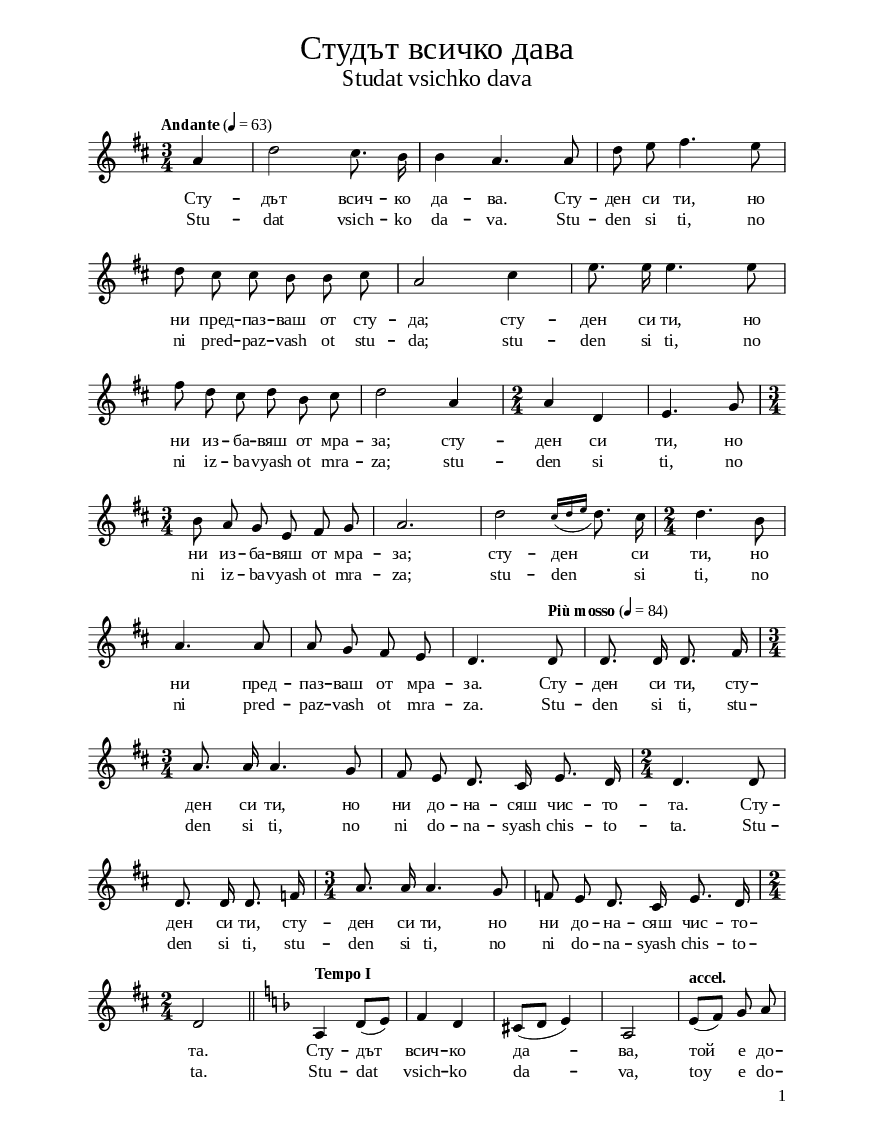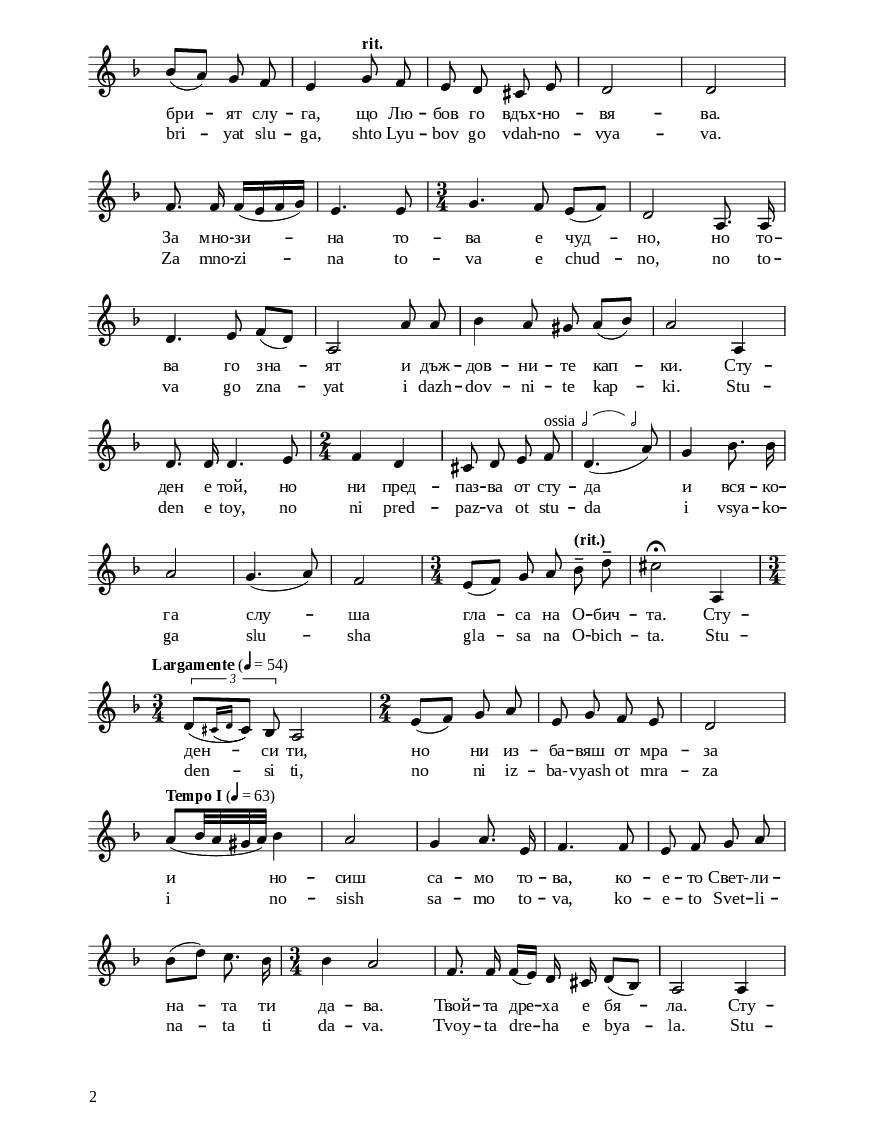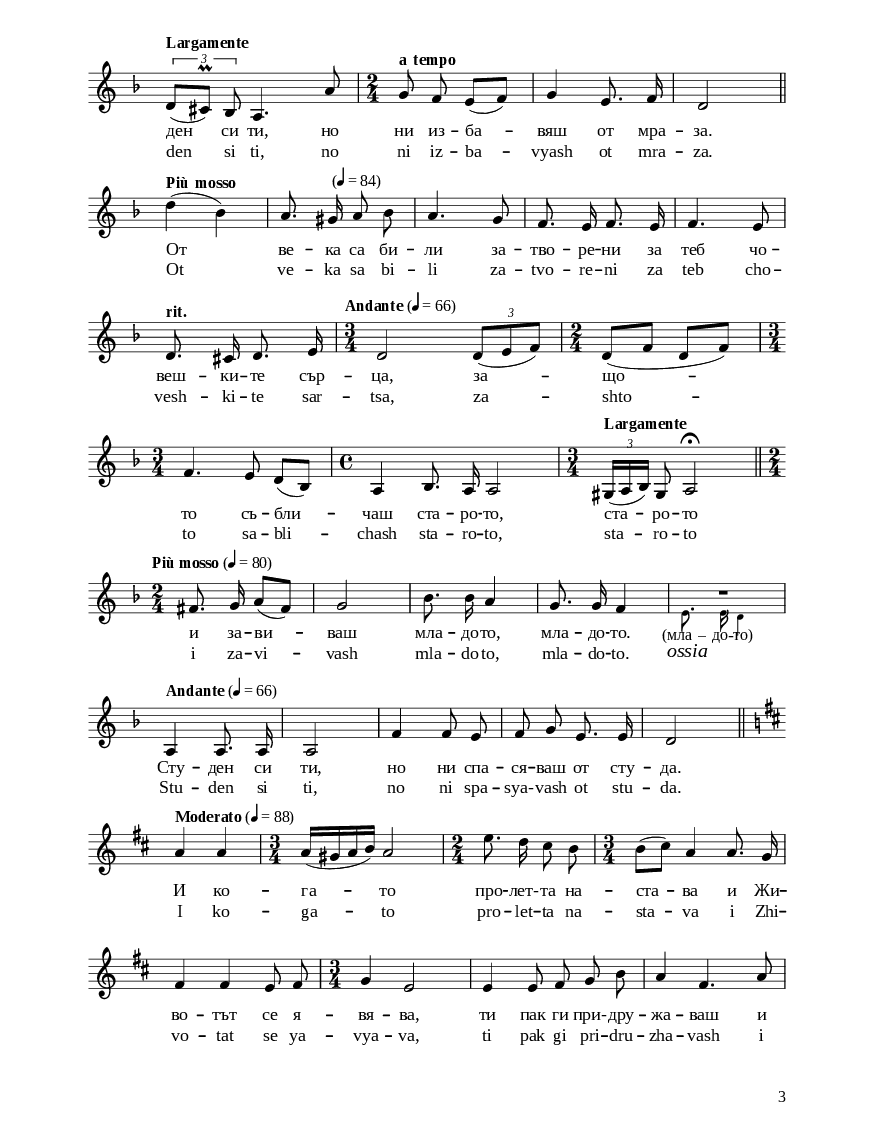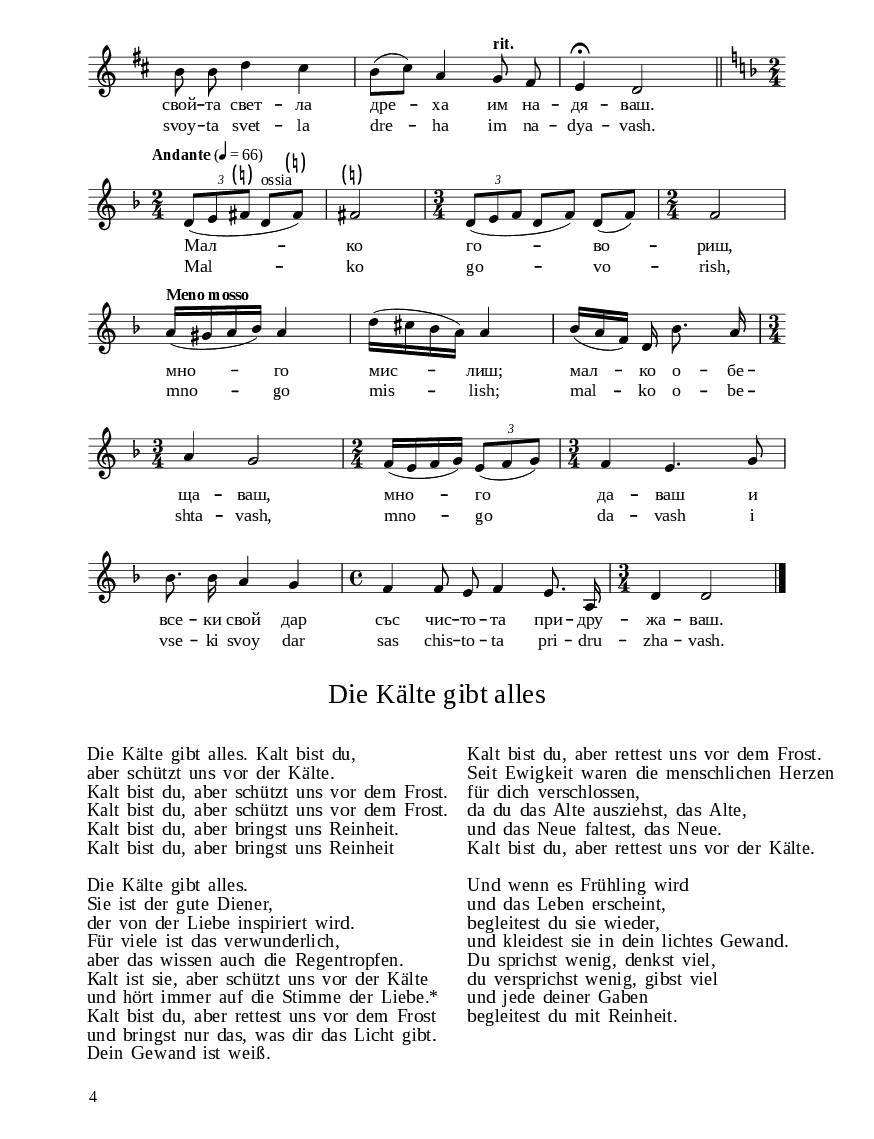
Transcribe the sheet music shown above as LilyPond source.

\version "2.24.0"

\include "include/globals.ily"

\bookpart {
  \include "include/bookpart-paper.ily"
  \score {
    \include "include/score-layout.ily"

    \new Voice \absolute {
      \clef treble
      \key d \major
      \time 3/4
      \tempoFunc "Andante" 4 "63"
      \autoBeamOff
      \partial 4
      a'4 | % 2
      d''2  cis''8.  b'16 | % 3
      b'4  a'4.  a'8 | % 4
      d''8  e''8  fis''4.  e''8
      \break | % 5
      d''8  cis''8  cis''8  b'8
      b'8  cis''8 | % 6
      a'2  cis''4 | % 7
      e''8.  e''16  e''4.  e''8
      \break | % 8
      fis''8  d''8  cis''8  d''8
      b'8  cis''8 | % 9
      d''2  a'4 |
      \time 2/4  |
      a'4  d'4 | % 11
      e'4.  g'8 \break | % 12
      \time 3/4  | % 12
      b'8  a'8  g'8  e'8  fis'8
      g'8 | % 13
      a'2. | % 14
      d''2 \grace {
        cis''16 ( [  d''16
        e''16 ]
      }
      d''8. )  cis''16 | % 15
      \time 2/4  | % 15
      d''4.  b'8 \break | % 16
      a'4.  a'8 | % 17
      a'8  g'8  fis'8  e'8 | % 18
      d'4. \tempoFunc "Più mosso" 4 "84" d'8 | % 19
      d'8.  d'16  d'8.  fis'16 \break |
      \time 3/4  |
      a'8.  a'16  a'4.  g'8 | % 21
      fis'8  e'8  d'8.  cis'16  e'8.
      d'16 | % 22
      \time 2/4  | % 22
      d'4.  d'8 \break | % 23
      d'8.  d'16  d'8.  f'16 | % 24
      \time 3/4  | % 24
      a'8.  a'16  a'4.  g'8 | % 25
      f'8  e'8  d'8.  cis'16  e'8.
      d'16  % 26
      \break | % 27
      \time 2/4  | % 26
      d'2 \bar "||"

      \key f \major | % 27
      \tempo "Tempo I" a4  d'8 ( [  e'8 ) ] | % 28
      f'4  d'4 | % 29
      cis'8 ( [  d'8 ]  e'4 ) |
      a2 | % 31
      \tempo "accel." e'8 ( [ f'8 ) ]
      g'8  a'8 \break | % 32
      bes'8 ( [  a'8 ) ]  g'8  f'8 | % 33
      e'4  g'8 ^\markup{ \bold {rit.} }  f'8 | % 34
      e'8  d'8  cis'8  e'8 | % 35
      d'2 | % 36
      d'2 \break | % 37
      f'8.  f'16  f'16 ( [  e'16  f'16
      g'16 ) ] | % 38
      e'4.  e'8 | % 39
      \time 3/4  | % 39
      g'4.  f'8  e'8 ( [  f'8 ) ] |
      d'2  a8.  a16 \break | % 41
      d'4.  e'8  f'8 ( [  d'8 ) ] | % 42
      a2  a'8  a'8 | % 43
      bes'4  a'8  gis'8  a'8 ( [
      bes'8 ) ] | % 44
      a'2  a4 | % 45
      d'8.  d'16  d'4.  e'8 | % 46
      \time 2/4  | % 46
      f'4  d'4 | % 47
      cis'8  d'8  e'8  f'8^\markup {
        "ossia"
        \fontsize #-6 \general-align #Y #DOWN \note {2} #0.8
        \path #0.06 #'((moveto 0 1)
                      (curveto 0 1 1.5 2 3 1)
                     )
        \fontsize #-6 \general-align #Y #DOWN \note {2} #0.8
      }  | % 48
      d'4. (  a'8 ) | % 49
      g'4  bes'8.  bes'16 \break |
      a'2 | % 51
      g'4. (  a'8 ) | % 52
      f'2 | % 53
      \time 3/4  | % 53
      e'8 ( [  f'8 ) ]  g'8  a'8
      bes'8 -- ^\markup{ \bold {(rit.)} }  d''8 -- | % 54
      cis''2 ^\fermata  a4 \time 3/4 \break | % 55
      
      \tempoFunc "Largamente" 4 "54"
      \times 2/3  {
        d'8[ \=1( \grace { cis'16 \=2([ d'16 ]}  cis'8 \=1)\=2)] bes8
      }
      a2 | % 56
      \time 2/4  | % 56
      e'8 ( [  f'8 ) ]  g'8  a'8  | % 57
      e'8  g'8  f'8  e'8 | % 58
      d'2 \break | % 59
      \tempoFunc "Tempo I" 4 "63"
      a'8 ( [  bes'32  a'32  gis'32
      a'32 ) ]  bes'4 |
      a'2 | % 61
      g'4  a'8.  e'16 | % 62
      f'4.  f'8 | % 63
      e'8  f'8  g'8  a'8 \break | % 64
      bes'8 ( [  d''8 ) ]  c''8.
      bes'16 | % 65
      \time 3/4  | % 65
      bes'4  a'2 | % 66
      f'8.  f'16  f'16 ( [  e'16 ) ]
      d'16  cis'16  d'8 ( [  bes8 ) ] | % 67
      a2  a4 \break | % 68
      \pageBreak
      \times 2/3  {
        d'8 ( [ ^\markup{ \bold {Largamente} }  cis'8\prall ) ]
        bes8
      }
      a4. a'8
      | % 69
      \time 2/4  | % 69
      g'8 ^\markup{ \bold {a tempo} }  f'8  e'8 ( [
      f'8 ) ] |
      g'4  e'8.  f'16 | % 71
      d'2 \bar "||"
      \break | % 72
    
      d''4 ( ^\markup{ \bold {Più mosso} }  bes'4 ) | % 73
      a'8. \tempoFunc "" 4 "84"  gis'16  a'8  bes'8
      | % 74
      a'4.  g'8 | % 75
      f'8.  e'16  f'8.  e'16 | % 76
      f'4.  e'8 \break | % 77
      d'8. ^\markup{ \bold {rit.} }  cis'16  d'8.
      e'16 | % 78
      \time 3/4  | % 78
      \tempoFunc "Andante" 4 "66" d'2
      \times 2/3  {
        d'8 ( [  e'8  f'8 ) ]
      }
      | % 79
      \time 2/4  | % 79
      d'8 ( [  f'8 ]  d'8 [  f'8 ) ] \break |
      \time 3/4  |
      f'4.  e'8  d'8 ( [  bes8 ) ] | % 81
      \time 4/4  | % 81
      a4  bes8.  a16  a2 | % 82
      \time 3/4  | % 82
      \times 2/3  {
        gis16 ( [ ^\markup{ \bold {Largamente} }  a16
        bes16 )]
      }
      gis8  a2 ^\fermata \bar "||"
      \break | % 83
      \time 2/4  | % 83
      \tempoFunc "Più mosso" 4 "80" fis'8.  g'16  a'8 ( [
      fis'8 ) ] | % 84
      g'2 | % 85
      bes'8.  bes'16  a'4 | % 86
      g'8.  g'16  f'4 | % 87
     %ne znam kak da napisha malkite noti
     
      \once \override TextScript.extra-offset = #'(-2.7 . 1)
      \once \override Stem.length = #5 
      \stemDown \tweak font-size #-3  
      e'8._\markup {(мла – до-то)}  

      \once \override TextScript.extra-offset = #'(-7.3 . 1)
      \once \override Stem.length = #5 
      \stemDown \tweak font-size #-3  
      e'16_\markup \fontsize #+2 \italic {"ossia"}   
      
      \once \override TextScript.extra-offset = #'(-2.5 . 10.7)
      \once \override Stem.length = #5 
      \stemDown \tweak font-size #-3  
      d'4_\markup \fontsize #-2 \musicglyph "rests.0"
      
      \stemNeutral
      \break | % 88
      \tempoFunc "Andante" 4 "66" a4  a8.  a16 | % 89
      a2 |
      f'4  f'8  e'8 | % 91
      f'8  g'8  e'8.  e'16 | % 92
      d'2 \bar "||"
      \break | % 93

      \key d \major | % 93
      \tempoFunc "Moderato" 4 "88" a'4  a'4 | % 94
      \time 3/4  | % 94
      a'16 ( [  gis'16  a'16  b'16 ) ]
      a'2 | % 95
      \time 2/4  | % 95
      e''8.  d''16  cis''8  b'8 | % 96
      \time 3/4  | % 96
      b'8 ( [  cis''8 ) ]  a'4  a'8.
      g'16 \break | % 97
      fis'4  fis'4  e'8  fis'8 | % 98
      \time 3/4 g'4  e'2 | % 99
      e'4  e'8  fis'8  g'8  b'8
      |
      a'4  fis'4.  a'8  \break | % 101
      \pageBreak
      b'8  b'8  d''4  cis''4 | % 102
      b'8 ( [  cis''8 ) ]  a'4  g'8
      ^\markup{ \bold {rit.} }  fis'8 | % 103
      | % 103
      e'4 ^\fermata  d'2 \bar "||" |
      \break % 104
     
      \time 2/4
      \key f \major  % 104
      \tempoFunc "Andante" 4 "66"
      \times 2/3  {
        d'8 ( [  e'8  fis'8^\markup \fontsize #-1 {\parenthesize \natural} ]
      }
      
      %\once \override TextScript.extra-offset = #'(-1 . 1)
      d'8^\markup { "ossia" }
      
      [  fis'8^\markup \fontsize #-1 {\parenthesize \natural} ) ] | % 105
      fis'2^\markup \fontsize #-1 {\parenthesize \natural} | % 106
      \time 3/4  | % 106

      \times 2/3  {
        d'8 ( [  e'8  f'8 ]
      }
      d'8 [  f'8 ) ]  d'8 ( [  f'8 ) ] | % 107
      \time 2/4  | % 107
      f'2 \break | % 108

      \tempo "Meno mosso" a'16 ( [  gis'16  a'16  bes'16 ) ]
      a'4 | % 109
      d''16 ( [  cis''16  bes'16  a'16
      ) ]  a'4 |
      bes'16 ( [  a'16  f'16 )]  d'16
      bes'8.  a'16 \break | % 111
      \time 3/4  | % 111
      a'4 g'2 | % 112
      \time 2/4  | % 112
      f'16 ( [  e'16  f'16  g'16 ) ]

      \times 2/3  {
        e'8 ( [  f'8  g'8 ) ]
      }
      | % 113
      \time 3/4  | % 113
      f'4  e'4.  g'8 \break | % 114
      bes'8.  bes'16  a'4  g'4 | % 115
      \time 4/4  | % 115
      f'4  f'8  e'8  f'4  e'8.
      a16 | % 116
      \time 3/4  | % 116
      d'4  d'2 \bar "|."
      
      %ima greshki

    }

    \addlyrics {
      Сту -- дът всич -- ко да -- ва. Сту
      -- ден си ти, но ни пред -- паз --
      ваш от сту -- да; сту -- ден си
      ти, но ни из -- ба -- вяш от мра
      -- за; сту -- ден си ти, но ни из
      -- ба -- вяш от мра -- за; сту -- ден
      си ти, но ни пред --
      паз -- ваш от мра -- за. Сту -- ден
      си ти, сту -- ден си ти, но ни
      до -- на -- сяш чис -- то -- та. Сту
      -- ден си ти, сту -- ден си ти,
      но ни до -- на -- сяш чис -- то --
      та. Сту -- дът  всич -- ко да
      --  ва, той  е до -- бри
      -- ят слу -- га, що Лю -- бов го
      вдъх -- но -- вя -- ва. За мно -- зи
      --   на то -- ва е чуд
      -- но, но то -- ва го зна --
      ят и дъж -- дов -- ни -- те кап
      -- ки. Сту -- ден е той, но ни
      пред -- паз -- ва от сту -- да
      и вся -- ко -- га слу -- ша гла
      -- са на О -- бич -- та. Сту --
      ден  --   си ти, но  ни
      из -- ба -- вяш от мра -- за и
          но -- сиш са -- мо
      то -- ва, ко -- е -- то "Свет-" -- ли --
      на -- та ти да -- ва. Твой -- та
      дре  -- ха е бя -- ла. Сту --
      ден  си ти, но ни из -- ба
      -- вяш от мра -- за. От  ве --
      ка са би -- ли за -- тво -- ре --
      ни за теб чо -- веш -- ки -- те
      сър -- ца, за --  що --
      то съ -- бли -- чаш ста --
      ро -- то, ста --  ро -- то и
      за -- ви -- ваш мла -- до -- то,
      мла -- до -- то. "" "" "" Сту -- 
      ден си ти, но ни спа -- ся -- ваш
      от сту -- да. И ко -- га --
      то про -- "лет-" -- та на -- ста
      -- ва и Жи -- во -- тът се я --
      вя -- ва, ти пак ги "при-" -- дру --
      жа -- ваш и свой -- та свет -- ла
      дре -- ха им на -- дя -- ваш.
      Мал --  ко го --
      во -- риш, мно --
      го мис --   лиш;
      мал -- ко о -- бе -- ща -- ваш,
      мно --   го   да --
      ваш и все -- ки свой дар със
      чис -- то -- та при -- дру -- жа --
      ваш.}
      \addlyrics {
        Stu -- dat vsich -- ko da -- va. Stu
        -- den si ti, no ni pred -- paz --
        vash ot stu -- da; stu -- den si
        ti, no ni iz -- ba -- vyash ot mra
        -- za; stu -- den si ti, no ni iz
        -- ba -- vyash ot mra -- za; stu -- den
        si ti, no ni pred --
        paz -- vash ot mra -- za. Stu -- den
        si ti, stu -- den si ti, no ni
        do -- na -- syash chis -- to -- ta. Stu
        -- den si ti, stu -- den si ti,
        no ni do -- na -- syash chis -- to --
        ta. Stu -- dat  vsich -- ko da
        --  va, toy  e do -- bri
        -- yat slu -- ga, shto Lyu -- bov go
        vdah -- no -- vya -- va. Za mno -- zi
        --   na to -- va e chud
        -- no, no to -- va go zna --
        yat i dazh -- dov -- ni -- te kap
        -- ki. Stu -- den e toy, no ni
        pred -- paz -- va ot stu -- da
        i vsya -- ko -- ga slu -- sha gla
        -- sa na O -- bich -- ta. Stu --
        den  -- si ti, no  ni
        iz -- "ba-" -- vyash ot mra -- za i
        no -- sish sa -- mo
        to -- va, ko -- e -- to Svet -- li --
        na -- ta ti da -- va. Tvoy -- ta
        dre  -- ha e bya -- la. Stu --
        den  si ti, no ni iz -- ba
        -- vyash ot mra -- za. Ot  ve --
        ka sa bi -- li za -- tvo -- re --
        ni za teb cho -- vesh -- ki -- te
        sar -- tsa, za --  shto --
        to sa -- bli -- chash sta --
        ro -- to, sta --  ro -- to i
        za -- vi -- vash mla -- do -- to,
        mla -- do -- to.  ""  "" "" Stu --
        den si ti, no ni spa -- "sya-" -- vash
        ot stu -- da. I ko -- ga --
        to pro -- let -- ta na -- sta
        -- va i Zhi -- vo -- tat se ya --
        vya -- va, ti pak gi pri -- dru --
        zha -- vash i svoy -- ta svet -- la
        dre -- ha im na -- dya -- vash.
        Mal --  ko go --
        vo -- rish, mno --
        go mis --   lish;
        mal -- ko o -- be -- shta -- vash,
        mno --   go   da --
        vash i vse -- ki svoy dar sas
        chis -- to -- ta pri -- dru -- zha --
        vash.}

        \header {
          title = \titleFunc "Студът всичко дава" "Studat vsichko dava"
        }

        \midi{}

      } % score




      % include foreign translation(s) of the song
      \version "2.24.0"

\markup \fill-line { \fontsize #deTitleFontSize "Die Kälte gibt alles" }
 \markup \null
 \markup \null
\markup \fontsize #+1.7 {
  \hspace #-2
  \vspace #1
  \override #'(baseline-skip . 1.8)


  \column {
   \line { " "  Die Kälte gibt alles. Kalt bist du,}

    \line { " " aber schützt uns vor der Kälte.}

    \line { " " Kalt bist du, aber schützt uns vor dem Frost.}
    
    \line { " "  Kalt bist du, aber schützt uns vor dem Frost.}

    \line { " "  Kalt bist du, aber bringst uns Reinheit.}

   \line { " "   Kalt bist du, aber bringst uns Reinheit}

   \line { " "  }
      

   \line { " "  Die Kälte gibt alles.}

   \line { " "  Sie ist der gute Diener,}

    \line { " " der von der Liebe inspiriert wird.}

   \line { " "  Für viele ist das verwunderlich,}

    \line { " " aber das wissen auch die Regentropfen.}

    \line { " "  Кalt ist sie, aber schützt uns vor der Kälte}

    \line { " " und hört immer auf die Stimme der Liebe.*}

    \line { " "  Kalt bist du, aber rettest uns vor dem Frost}

    \line { " " und bringst nur das, was dir das Licht gibt.}

    \line { " " Dein Gewand ist weiß.}

   

  }
  
  
     \override #'(baseline-skip . 1.8)
    \column {
 
  
    \line { " " Kalt bist du, aber rettest uns vor dem Frost.}

    \line { " " Seit Ewigkeit waren die menschlichen Herzen }
            
       \line { " "  für dich verschlossen,}

    \line { " " da du das Alte ausziehst, das Alte, }
            
        \line { " " und das Neue faltest, das Neue.}

    \line { " "  Kalt bist du, aber rettest uns vor der Kälte.}

 
    
      \line { " "  }

    \line { " " Und wenn es Frühling wird}

    \line { " " und das Leben erscheint,}

    \line { " " begleitest du sie wieder,}

    \line { " " und kleidest sie in dein lichtes Gewand.}

    \line { " " Du sprichst wenig, denkst viel,}

    \line { " " du versprichst wenig, gibst viel}

    \line { " " und jede deiner Gaben }
            
       \line { " "  begleitest du mit Reinheit.}

  }
}


    } % bookpart
